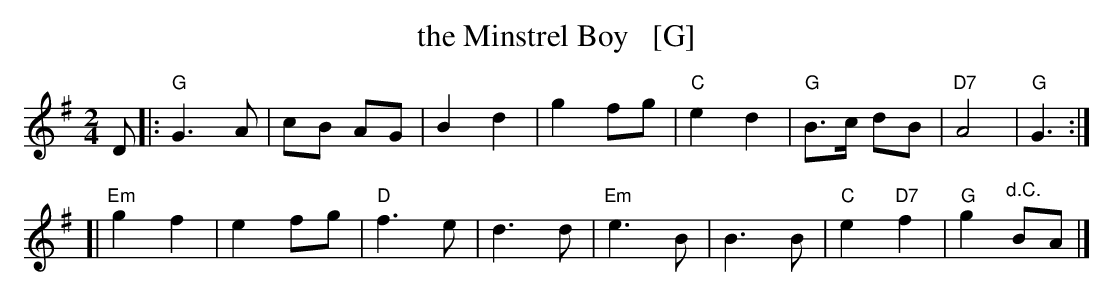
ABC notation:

X:1
T: the Minstrel Boy   [G]
M: 2/4
L: 1/8
K: G
D |:\
"G"G3 A | cB AG | B2 d2 | g2 fg |\
"C"e2 d2 | "G"B>c dB | "D7"A4 | "G"G3 :|
[|\
"Em"g2 f2 | e2 fg | "D"f3 e | d3 d |\
"Em"e3 B | B3 B | "C"e2 "D7"f2 | "G"g2 "^d.C."BA |]
